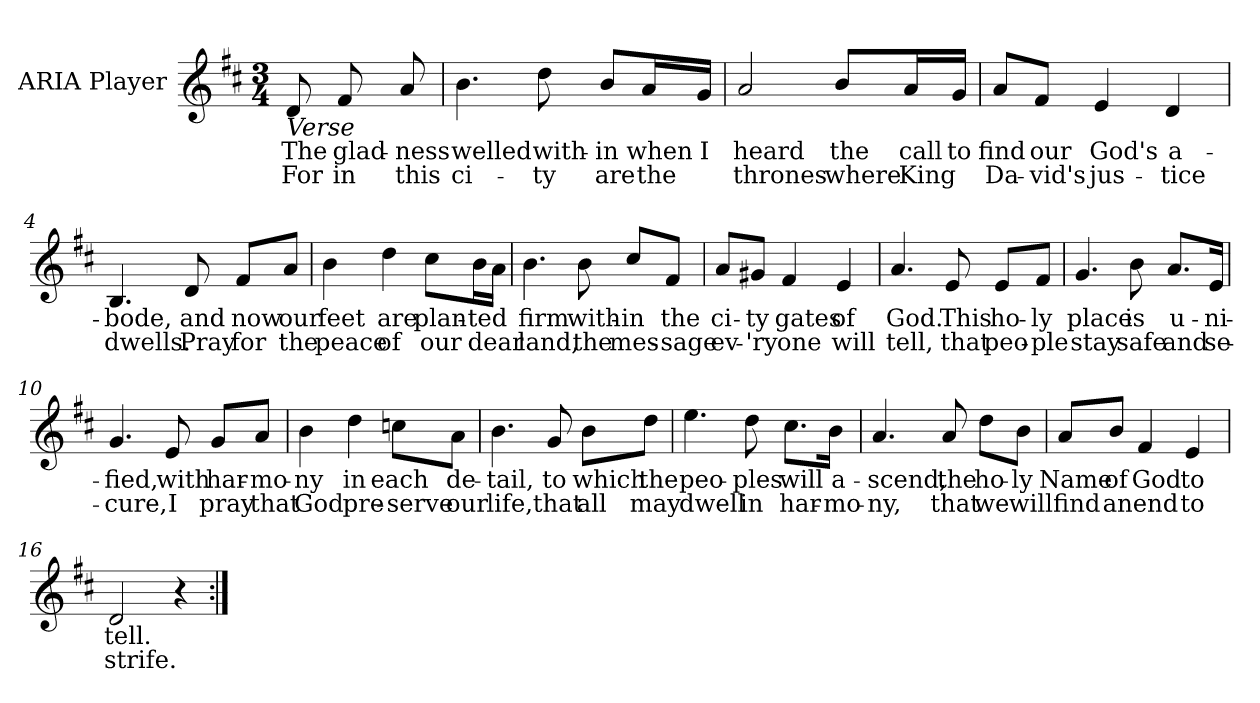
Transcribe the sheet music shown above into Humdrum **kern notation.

**kern	**text	**text
*part1	*part1	*part1
*staff1	*staff1	*staff1
*I"ARIA Player	*	*
*clefG2	*	*
*k[f#c#]	*	*
*M3/4	*	*
=	=	=
!LO:TX:b:i:t=Verse	!	!
!	!LO:LY:b	!LO:LY:b
8d/	The	For
!	!LO:LY:b	!LO:LY:b
8f#/	glad-	in
!	!LO:LY:b	!LO:LY:b
8a/	-ness	this
=1	=1	=1
!	!LO:LY:b	!LO:LY:b
4.b\	welled	ci-
!	!LO:LY:b	!LO:LY:b
8dd\	with-	-ty
!	!LO:LY:b	!LO:LY:b
8b/L	-in	are
!	!LO:LY:b	!LO:LY:b
16a/L	when	the
!	!LO:LY:b	!
16g/JJ	I	.
=2	=2	=2
!	!LO:LY:b	!LO:LY:b
2a/	heard	thrones
!	!LO:LY:b	!LO:LY:b
8b/L	the	where
!	!LO:LY:b	!LO:LY:b
16a/L	call	King
!	!LO:LY:b	!
16g/JJ	to	.
!!LO:LB:g=z
=3	=3	=3
!	!LO:LY:b	!LO:LY:b
8a/L	find	Da-
!	!LO:LY:b	!LO:LY:b
8f#/J	our	-vid's
!	!LO:LY:b	!LO:LY:b
4e/	God's	jus-
!	!LO:LY:b	!LO:LY:b
4d/	a-	-tice
=4	=4	=4
!	!LO:LY:b	!LO:LY:b
4.B/	-bode,	dwells.
!	!LO:LY:b	!LO:LY:b
8d/	and	Pray
!	!LO:LY:b	!LO:LY:b
8f#/L	now	for
!	!LO:LY:b	!LO:LY:b
8a/J	our	the
=5	=5	=5
!	!LO:LY:b	!LO:LY:b
4b\	feet	peace
!	!LO:LY:b	!LO:LY:b
4dd\	are	of
!	!LO:LY:b	!LO:LY:b
8cc#\L	plan-	our
!	!LO:LY:b	!LO:LY:b
16b\L	-ted	dear
16a\JJ	.	.
!!LO:LB:g=z
=6	=6	=6
!	!LO:LY:b	!LO:LY:b
4.b\	firm	land,
!	!LO:LY:b	!LO:LY:b
8b\	with-	the
!	!LO:LY:b	!LO:LY:b
8cc#/L	-in	mes-
!	!LO:LY:b	!LO:LY:b
8f#/J	the	-sage
=7	=7	=7
!	!LO:LY:b	!LO:LY:b
8a/L	ci-	ev-
!	!LO:LY:b	!LO:LY:b
8g#X/J	-ty	-'ry
!	!LO:LY:b	!LO:LY:b
4f#/	gates	one
!	!LO:LY:b	!LO:LY:b
4e/	of	will
=8	=8	=8
!	!LO:LY:b	!LO:LY:b
4.a/	God.	tell,
!	!LO:LY:b	!LO:LY:b
8e/	This	that
!	!LO:LY:b	!LO:LY:b
8e/L	ho-	peo-
!	!LO:LY:b	!LO:LY:b
8f#/J	-ly	-ple
!!LO:LB:g=z
=9	=9	=9
!	!LO:LY:b	!LO:LY:b
4.g/	place	stay
!	!LO:LY:b	!LO:LY:b
8b\	is	safe
!	!LO:LY:b	!LO:LY:b
8.a/L	u-	and
!	!LO:LY:b	!LO:LY:b
16e/Jk	-ni-	se-
=10	=10	=10
!	!LO:LY:b	!LO:LY:b
4.g/	-fied,	-cure,
!	!LO:LY:b	!LO:LY:b
8e/	with	I
!	!LO:LY:b	!LO:LY:b
8g/L	har-	pray
!	!LO:LY:b	!LO:LY:b
8a/J	-mo-	that
=11	=11	=11
!	!LO:LY:b	!LO:LY:b
4b\	-ny	God
!	!LO:LY:b	!LO:LY:b
4dd\	in	pre-
!	!LO:LY:b	!LO:LY:b
8ccn\L	each	-serve
!	!LO:LY:b	!LO:LY:b
8a\J	de-	our
!!LO:LB:g=z
=12	=12	=12
!	!LO:LY:b	!LO:LY:b
4.b\	-tail,	life,
!	!LO:LY:b	!LO:LY:b
8g/	to	that
!	!LO:LY:b	!LO:LY:b
8b\L	which	all
!	!LO:LY:b	!LO:LY:b
8dd\J	the	may
=13	=13	=13
!	!LO:LY:b	!LO:LY:b
4.ee\	peo-	dwell
!	!LO:LY:b	!LO:LY:b
8dd\	-ples	in
!	!LO:LY:b	!LO:LY:b
8.cc#\L	will	har-
!	!LO:LY:b	!LO:LY:b
16b\Jk	a-	-mo-
=14	=14	=14
!	!LO:LY:b	!LO:LY:b
4.a/	-scend,	-ny,
!	!LO:LY:b	!LO:LY:b
8a/	the	that
!	!LO:LY:b	!LO:LY:b
8dd\L	ho-	we
!	!LO:LY:b	!LO:LY:b
8b\J	-ly	will
!!LO:LB:g=z
=15	=15	=15
!	!LO:LY:b	!LO:LY:b
8a/L	Name	find
!	!LO:LY:b	!LO:LY:b
8b/J	of	an
!	!LO:LY:b	!LO:LY:b
4f#/	God	end
!	!LO:LY:b	!LO:LY:b
4e/	to	to
=16	=16	=16
!	!LO:LY:b	!LO:LY:b
2d/	tell.	strife.
4r	.	.
=:|!	=:|!	=:|!
*-	*-	*-
